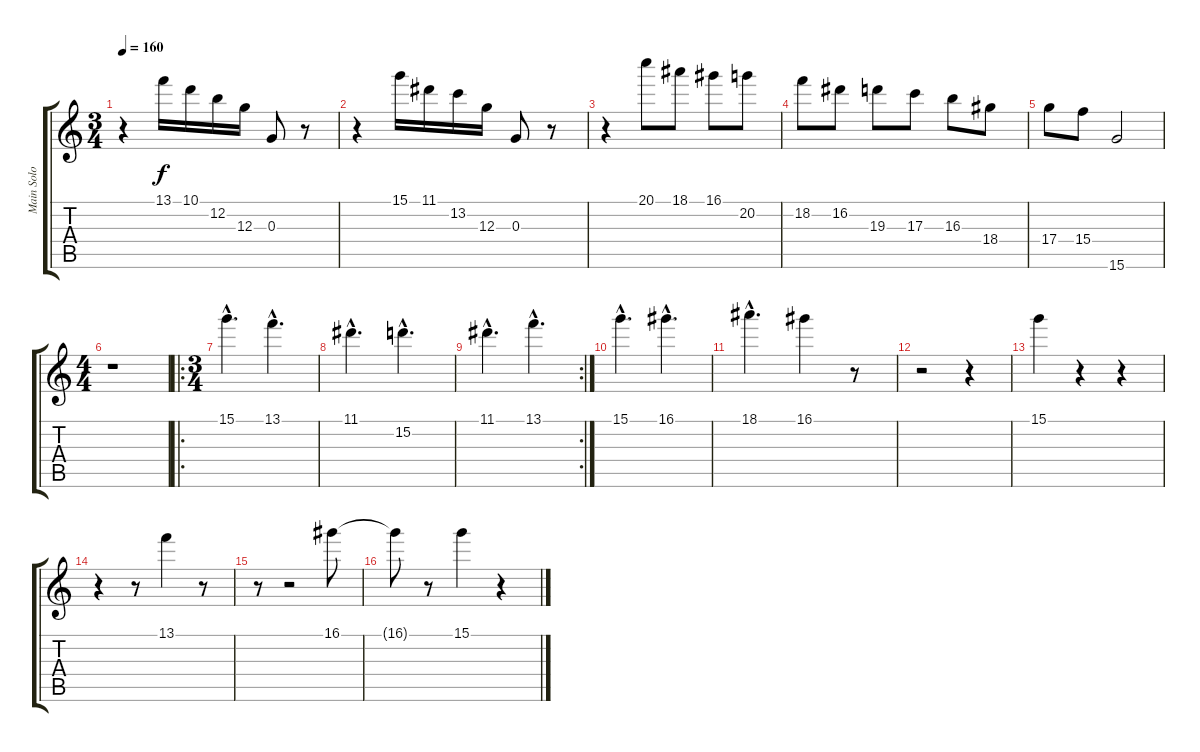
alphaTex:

\track ("Main Solo" "Main Solo") {instrument overdrivenguitar}
\staff {score tabs}
\tuning (E4 B3 G3 D3 A2 E2) {hide}
\ts (3 4)
\tempo 160
\clef g2
\ks c
r.4{dy f} 13.1.16 10.1.16 12.2.16 12.3.16 0.3.8 r.8 |
r.4 15.1.16 11.1.16 13.2.16 12.3.16 0.3.8 r.8 |
r.4 20.1.8 18.1.8 16.1.8 20.2.8 |
18.2.8 16.2.8 19.3.8 17.3.8 16.3.8 18.4.8 |
17.4.8 15.4.8 15.6.2 |
\ts (4 4)
r.1 |
\ro
\ts (3 4)
15.1{hac}.4{d} 13.1{hac}.4{d} |
11.1{hac}.4{d} 15.2{hac}.4{d} |
\rc 2
11.1{hac}.4{d} 13.1{hac}.4{d} |
15.1{hac}.4{d} 16.1{hac}.4{d} |
18.1{hac}.4{d} 16.1.4 r.8 |
r.2 r.4 |
15.1.4 r.4 r.4 |
r.4 r.8 13.1.4 r.8 |
r.8 r.2 16.1.8 |
16.1{t}.8 r.8 15.1.4 r.4
